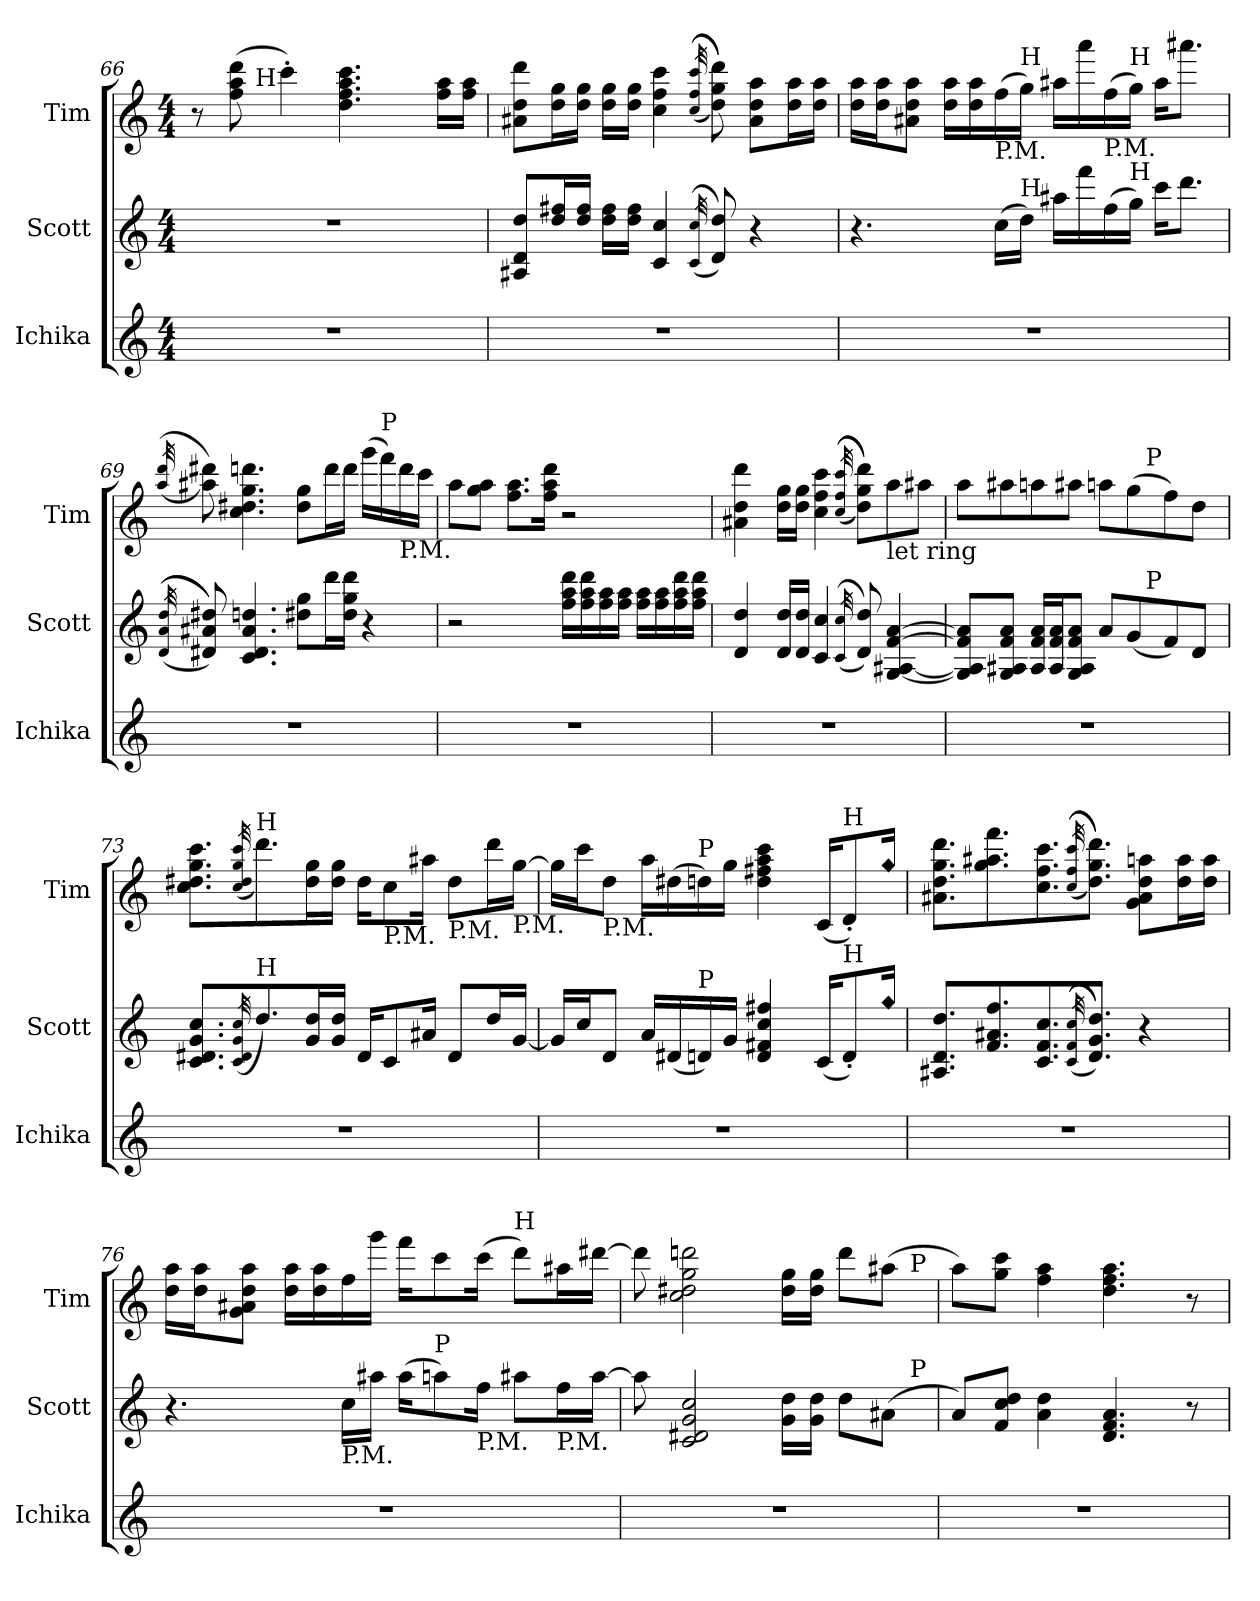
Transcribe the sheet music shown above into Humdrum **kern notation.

**kern	**kern	**kern
*part3	*part2	*part1
*staff3	*staff2	*staff1
*I"Ichika	*I"Scott	*I"Tim
*I'Ichika	*I'Scott	*I'Tim
*clefG2	*clefG2	*clefG2
*ITrd7c12	*ITrd7c12	*ITrd7c12
*k[]	*k[]	*k[]
*C:	*C:	*C:
*M4/4	*M4/4	*M4/4
=66	=66	=66
*	*	*^
1r	1r	8r	8.ryy
.	.	(8f\ 8a\ 8dd\	.
!	!	!	!LO:TX:a:t=H
.	.	.	2ryy
.	.	4cc'\)	.
.	.	4.d\ 4.f\ 4.a\ 4.cc\	.
.	.	.	4ryy
.	.	16f\ 16a\LL	.
.	.	16f\ 16a\JJ	16ryy
*	*	*v	*v
=67	=67	=67
1r	8AA#X/ 8D/ 8d/L	8A#X\ 8d\ 8dd\L
.	16d/ 16f#X/L	16d\ 16g\L
.	16d/ 16f#/JJ	16d\ 16g\JJ
.	16d\ 16f#\LL	16d\ 16g\LL
.	16d\ 16f#\JJ	16d\ 16g\JJ
.	4C/ 4c/	4c\ 4f\ 4cc\
.	((32qC/ 32qc/	(((32qc/ 32qf/ 32qcc/
.	8D/ 8d/))	8d\ 8g\ 8dd\)))
.	4r	8A#\ 8d\ 8a\L
.	.	16d\ 16a\L
.	.	16d\ 16a\JJ
!!LO:LB:g=z
=68	=68	=68
1r	4.r	16d\ 16a\LL
.	.	16d\ 16a\J
.	.	8A#X\ 8d\ 8a\J
.	.	16d\ 16a\LL
.	.	16d\ 16a\
!	!	!LO:TX:b:t=P.M.
.	(16c\LL	(16f\
!	!	!LO:TX:a:t=H
!	!LO:TX:a:t=H	!
.	16d\JJ)	16g\JJ)
.	16a#X\LL	16a#X\LL
.	16ff\	16aa\
!	!	!LO:TX:b:t=P.M.
.	(16f\	(16f\
!	!	!LO:TX:a:t=H
!	!LO:TX:a:t=H	!
.	16g\JJ)	16g\JJ)
.	16cc\KL	16a#\KL
.	8.dd\J	8.aa#X\J
=69	=69	=69
.	(((32qD/ 32qA/ 32qd/	((32qa/ 32qdd/
1r	8D#X/ 8A#X/ 8d#X/)))	8a#X\ 8dd#X\))
.	4.C/ 4.D#/ 4.A#/ 4.dn/	4.c\ 4.d#X\ 4.g\ 4.ddn\
.	8d#X\ 8g\L	8d#\ 8g\L
.	16dd\L	16dd\L
.	16d#\ 16g\ 16dd\JJ	16dd\JJ
.	4r	(16gg\LL
!	!	!LO:TX:a:t=P
.	.	16ff\)
!	!	!LO:TX:b:t=P.M.
.	.	16dd\
.	.	16cc\JJ
!!LO:LB:g=z
=70	=70	=70
1r	2r	8a\L
.	.	8g\ 8a\J
.	.	8.f\ 8.a\L
.	.	16f\ 16a\ 16dd\Jk
.	16f\ 16a\ 16dd\LL	2r
.	16f\ 16a\ 16dd\	.
.	16f\ 16a\	.
.	16f\ 16a\JJ	.
.	16f\ 16a\LL	.
.	16f\ 16a\	.
.	16f\ 16a\ 16dd\	.
.	16f\ 16a\ 16dd\JJ	.
=71	=71	=71
1r	4D/ 4d/	4A#X\ 4d\ 4dd\
.	16D/ 16d/LL	16d\ 16g\LL
.	16D/ 16d/JJ	16d\ 16g\JJ
.	4C/ 4c/	4c\ 4f\ 4cc\
.	((32qC/ 32qc/	(((32qc/ 32qf/ 32qcc/
.	8D/ 8d/))	8d\ 8g\ 8dd\L)))
!	!	!LO:TX:b:t=let ring
.	[4GG/ [4AA#X/ [4F/ [4A/	8a\
.	.	8a#X\J
=72	=72	=72
*	*^	*^
1r	8GG/] 8AA#/] 8F/] 8A/]L	2ryy	8a\L	2ryy
.	8GG/ 8AA#X/ 8F/ 8A/J	.	8a#X\	.
.	16AA#/ 16F/ 16A/LL	.	8an\	.
.	16AA#/ 16F/ 16A/J	.	.	.
.	8GG/ 8AA#/ 8F/ 8A/J	.	8a#X\J	.
.	8A/L	8.ryy	8an\L	8.ryy
.	(8G/	.	(8g\	.
!	!	!	!	!LO:TX:a:t=P
!	!	!LO:TX:a:t=P	!	!
.	.	4ryy	.	4ryy
.	8F/)	.	8f\)	.
.	8D/J	.	8d\J	.
.	.	16ryy	.	16ryy
!!LO:PB:g=z
=73	=73	=73	=73	=73
!	!	!	!LO:TX:b:t=let ring	!
!	!LO:TX:b:t=let ring	!	!	!
*	*v	*v	*	*
*	*	*v	*v
1r	8.C/ 8.D#X/ 8.G/ 8.c/L	8.c\ 8.d#X\ 8.g\ 8.cc\L
.	(32qC/ 32qD#/ 32qG/ 32qc/	(32qc/ 32qd#/ 32qg/ 32qcc/
!	!	!LO:TX:a:t=H
!	!LO:TX:a:t=H	!
.	8.d/)	8.dd\)
.	16G/ 16d/L	16d#\ 16g\L
.	16G/ 16d/JJ	16d#\ 16g\JJ
.	16D#/KL	16d#\KL
!	!	!LO:TX:b:t=P.M.
.	8C/	8c\
.	16A#X/Jk	16a#X\Jk
!	!	!LO:TX:b:t=P.M.
.	8D#/L	8d#\L
.	16d/L	16dd\L
!	!	!LO:TX:b:t=P.M.
.	[16G/JJ	[16g\JJ
=74	=74	=74
1r	16G/LL]	16g\LL]
.	16c/J	16cc\J
!	!	!LO:TX:b:t=P.M.
.	8D/J	8d\J
.	16A/LL	16a\LL
.	(16D#X/	(16d#X\
!	!	!LO:TX:a:t=P
!	!LO:TX:a:t=P	!
.	16Dn/)	16dn\)
.	16G/JJ	16g\JJ
.	4D/ 4F#X/ 4c/ 4f#X/	4d\ 4f#X\ 4a\ 4cc\
.	(16C/KL	(16C/KL
!	!	!LO:TX:a:t=H
!	!LO:TX:a:t=H	!
.	8D'/)	8D'/)
!	!LO:N:head=diamond	!LO:N:head=diamond
.	16g/Jk	16g/Jk
!!LO:LB:g=z
=75	=75	=75
1r	8.AA#X/ 8.D/ 8.d/L	8.A#X\ 8.d\ 8.g\ 8.dd\L
.	8.F/ 8.A#X/ 8.f/	8.g\ 8.a#X\ 8.ff\
.	8.C/ 8.F/ 8.c/	8.c\ 8.f\ 8.cc\
.	(((32qC/ 32qF/ 32qc/	(((32qc/ 32qf/ 32qcc/
.	8.D/ 8.G/ 8.d/J)))	8.d\ 8.g\ 8.dd\J)))
.	4r	8G\ 8A#\ 8d\ 8an\L
.	.	16d\ 16a\L
.	.	16d\ 16a\JJ
=76	=76	=76
1r	4.r	16d\ 16a\LL
.	.	16d\ 16a\J
.	.	8G\ 8A#X\ 8d\ 8a\J
.	.	16d\ 16a\LL
.	.	16d\ 16a\
!	!LO:TX:b:t=P.M.	!
.	16c\LL	16f\
.	16a#X\JJ	16gg\JJ
.	(16a#\KL	16ff\KL
!	!LO:TX:a:t=P	!
.	8an\)	8cc\
!	!LO:TX:b:t=P.M.	!
.	16f\Jk	(16cc\Jk
!	!	!LO:TX:a:t=H
.	8a#X\L	8dd\L)
!	!LO:TX:b:t=P.M.	!
.	16f\L	16a#X\L
.	[16a#\JJ	[16dd#X\JJ
!!LO:LB:g=z
=77	=77	=77
*	*^	*^
1r	8a#\]	2...ryy	8dd#\]	2...ryy
.	2C/ 2D#X/ 2G/ 2c/	.	2c\ 2d#X\ 2g\ 2ddn\	.
.	16G\ 16d\LL	.	16d#\ 16g\LL	.
.	16G\ 16d\JJ	.	16d#\ 16g\JJ	.
.	8d\L	.	8dd\L	.
.	(8A#X\J	.	(8a#X\J	.
!	!	!	!	!LO:TX:a:t=P
!	!	!LO:TX:a:t=P	!	!
.	.	16ryy	.	16ryy
*	*v	*v	*	*
*	*	*v	*v
=78	=78	=78
1r	8A/L)	8a\L)
.	8F/ 8c/ 8d/J	8g\ 8cc\J
.	4A\ 4d\	4f\ 4a\
.	4.D/ 4.F/ 4.A/	4.d\ 4.f\ 4.a\
.	8r	8r
=	=	=
*-	*-	*-
